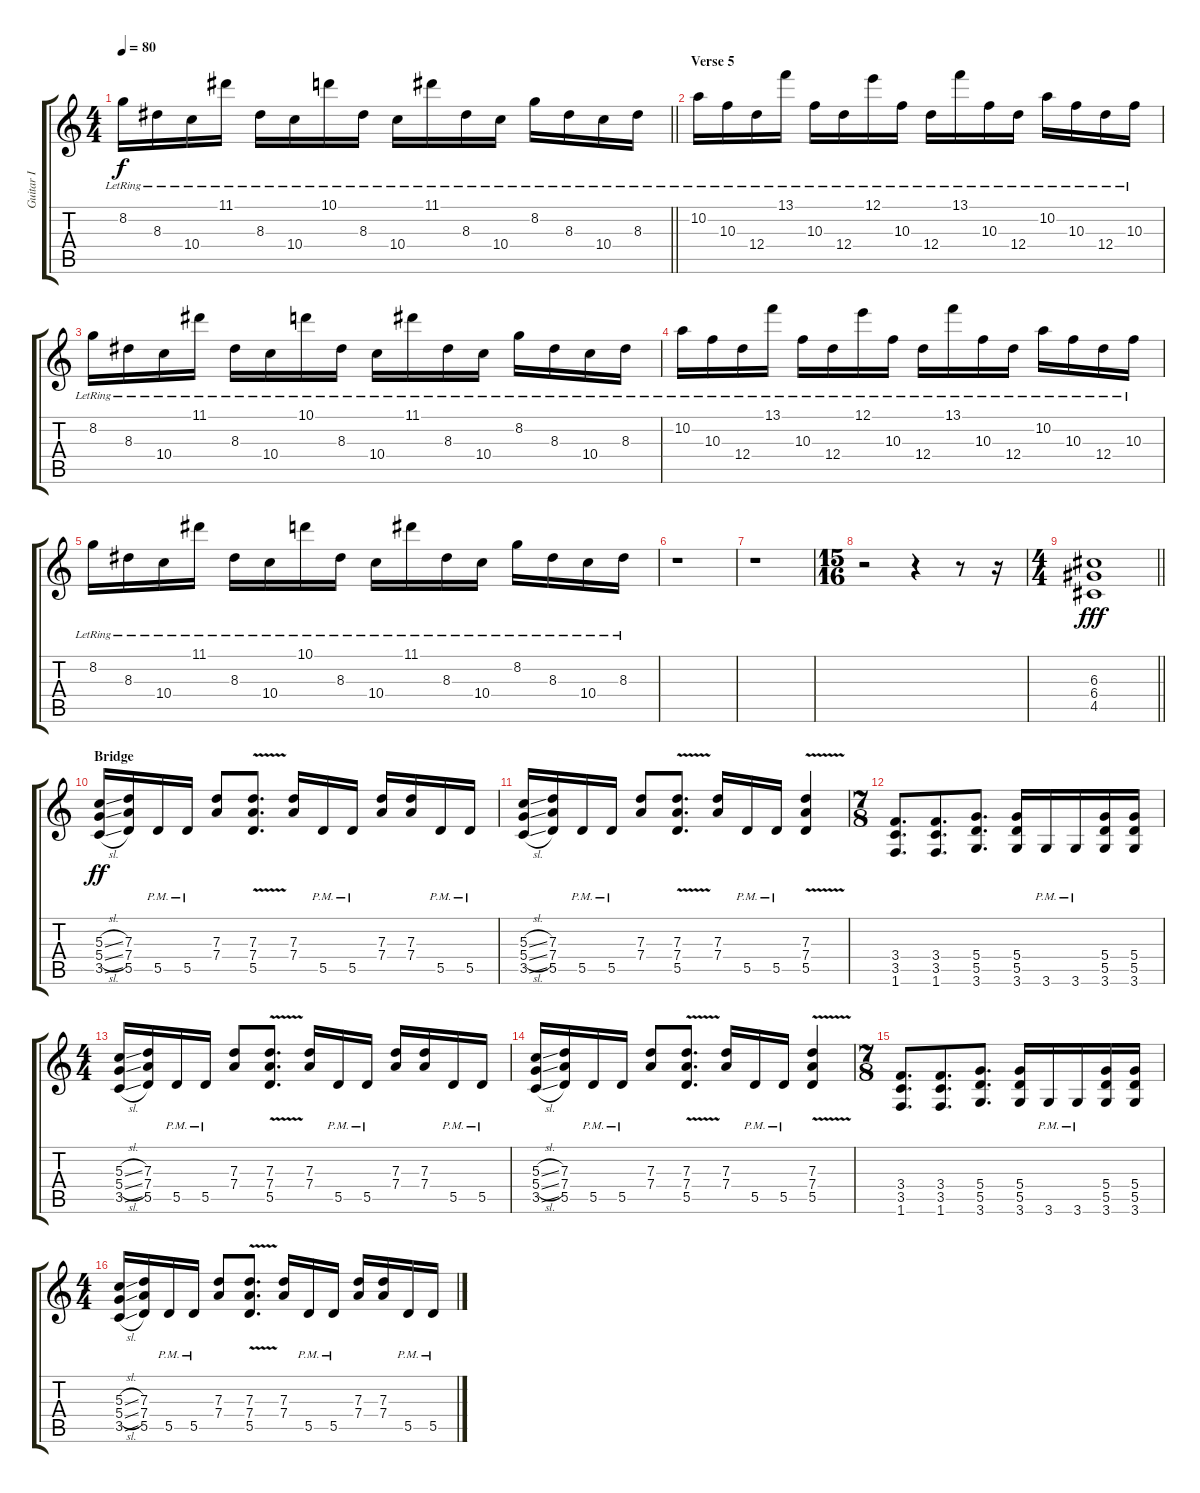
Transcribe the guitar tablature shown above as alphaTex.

\track ("Guitar I" "Guitar I") {instrument distortionguitar}
\staff {score tabs}
\tuning (E4 B3 G3 D3 A2 E2) {hide}
\ts (4 4)
\tempo 80
\clef g2
\barLineRight lightlight
\ks c
8.2{lr}.16{dy f} 8.3{lr}.16 10.4{lr}.16 11.1{lr}.16 8.3{lr}.16 10.4{lr}.16 10.1{lr}.16 8.3{lr}.16 10.4{lr}.16 11.1{lr}.16 8.3{lr}.16 10.4{lr}.16 8.2{lr}.16 8.3{lr}.16 10.4{lr}.16 8.3{lr}.16 |
\section ("" "Verse 5")
10.2{lr}.16 10.3{lr}.16 12.4{lr}.16 13.1{lr}.16 10.3{lr}.16 12.4{lr}.16 12.1{lr}.16 10.3{lr}.16 12.4{lr}.16 13.1{lr}.16 10.3{lr}.16 12.4{lr}.16 10.2{lr}.16 10.3{lr}.16 12.4{lr}.16 10.3{lr}.16 |
8.2{lr}.16 8.3{lr}.16 10.4{lr}.16 11.1{lr}.16 8.3{lr}.16 10.4{lr}.16 10.1{lr}.16 8.3{lr}.16 10.4{lr}.16 11.1{lr}.16 8.3{lr}.16 10.4{lr}.16 8.2{lr}.16 8.3{lr}.16 10.4{lr}.16 8.3{lr}.16 |
10.2{lr}.16 10.3{lr}.16 12.4{lr}.16 13.1{lr}.16 10.3{lr}.16 12.4{lr}.16 12.1{lr}.16 10.3{lr}.16 12.4{lr}.16 13.1{lr}.16 10.3{lr}.16 12.4{lr}.16 10.2{lr}.16 10.3{lr}.16 12.4{lr}.16 10.3{lr}.16 |
8.2{lr}.16 8.3{lr}.16 10.4{lr}.16 11.1{lr}.16 8.3{lr}.16 10.4{lr}.16 10.1{lr}.16 8.3{lr}.16 10.4{lr}.16 11.1{lr}.16 8.3{lr}.16 10.4{lr}.16 8.2{lr}.16 8.3{lr}.16 10.4{lr}.16 8.3{lr}.16 |
r.1 |
r.1 |
\ts (15 16)
r.2 r.4 r.8 r.16 |
\ts (4 4)
\barLineRight lightlight
(6.3 6.4 4.5).1{dy fff} |
\section ("" "Bridge")
(5.3{sl} 5.4{sl} 3.5{sl}).16{dy ff} (7.3 7.4 5.5).16 5.5{pm}.16 5.5{pm}.16 (7.3 7.4).8 (7.3{v} 7.4{v} 5.5{v}).8{d} (7.3 7.4).16 5.5{pm}.16 5.5{pm}.16 (7.3 7.4).16 (7.3 7.4).16 5.5{pm}.16 5.5{pm}.16 |
(5.3{sl} 5.4{sl} 3.5{sl}).16 (7.3 7.4 5.5).16 5.5{pm}.16 5.5{pm}.16 (7.3 7.4).8 (7.3{v} 7.4{v} 5.5{v}).8{d} (7.3 7.4).16 5.5{pm}.16 5.5{pm}.16 (7.3{v} 7.4{v} 5.5{v}).4 |
\ts (7 8)
(3.4 3.5 1.6).8{d} (3.4 3.5 1.6).8{d} (5.4 5.5 3.6).8{d} (5.4 5.5 3.6).16 3.6{pm}.16 3.6{pm}.16 (5.4 5.5 3.6).16 (5.4 5.5 3.6).16 |
\ts (4 4)
(5.3{sl} 5.4{sl} 3.5{sl}).16 (7.3 7.4 5.5).16 5.5{pm}.16 5.5{pm}.16 (7.3 7.4).8 (7.3{v} 7.4{v} 5.5{v}).8{d} (7.3 7.4).16 5.5{pm}.16 5.5{pm}.16 (7.3 7.4).16 (7.3 7.4).16 5.5{pm}.16 5.5{pm}.16 |
(5.3{sl} 5.4{sl} 3.5{sl}).16 (7.3 7.4 5.5).16 5.5{pm}.16 5.5{pm}.16 (7.3 7.4).8 (7.3{v} 7.4{v} 5.5{v}).8{d} (7.3 7.4).16 5.5{pm}.16 5.5{pm}.16 (7.3{v} 7.4{v} 5.5{v}).4 |
\ts (7 8)
(3.4 3.5 1.6).8{d} (3.4 3.5 1.6).8{d} (5.4 5.5 3.6).8{d} (5.4 5.5 3.6).16 3.6{pm}.16 3.6{pm}.16 (5.4 5.5 3.6).16 (5.4 5.5 3.6).16 |
\ts (4 4)
(5.3{sl} 5.4{sl} 3.5{sl}).16 (7.3 7.4 5.5).16 5.5{pm}.16 5.5{pm}.16 (7.3 7.4).8 (7.3{v} 7.4{v} 5.5{v}).8{d} (7.3 7.4).16 5.5{pm}.16 5.5{pm}.16 (7.3 7.4).16 (7.3 7.4).16 5.5{pm}.16 5.5{pm}.16
